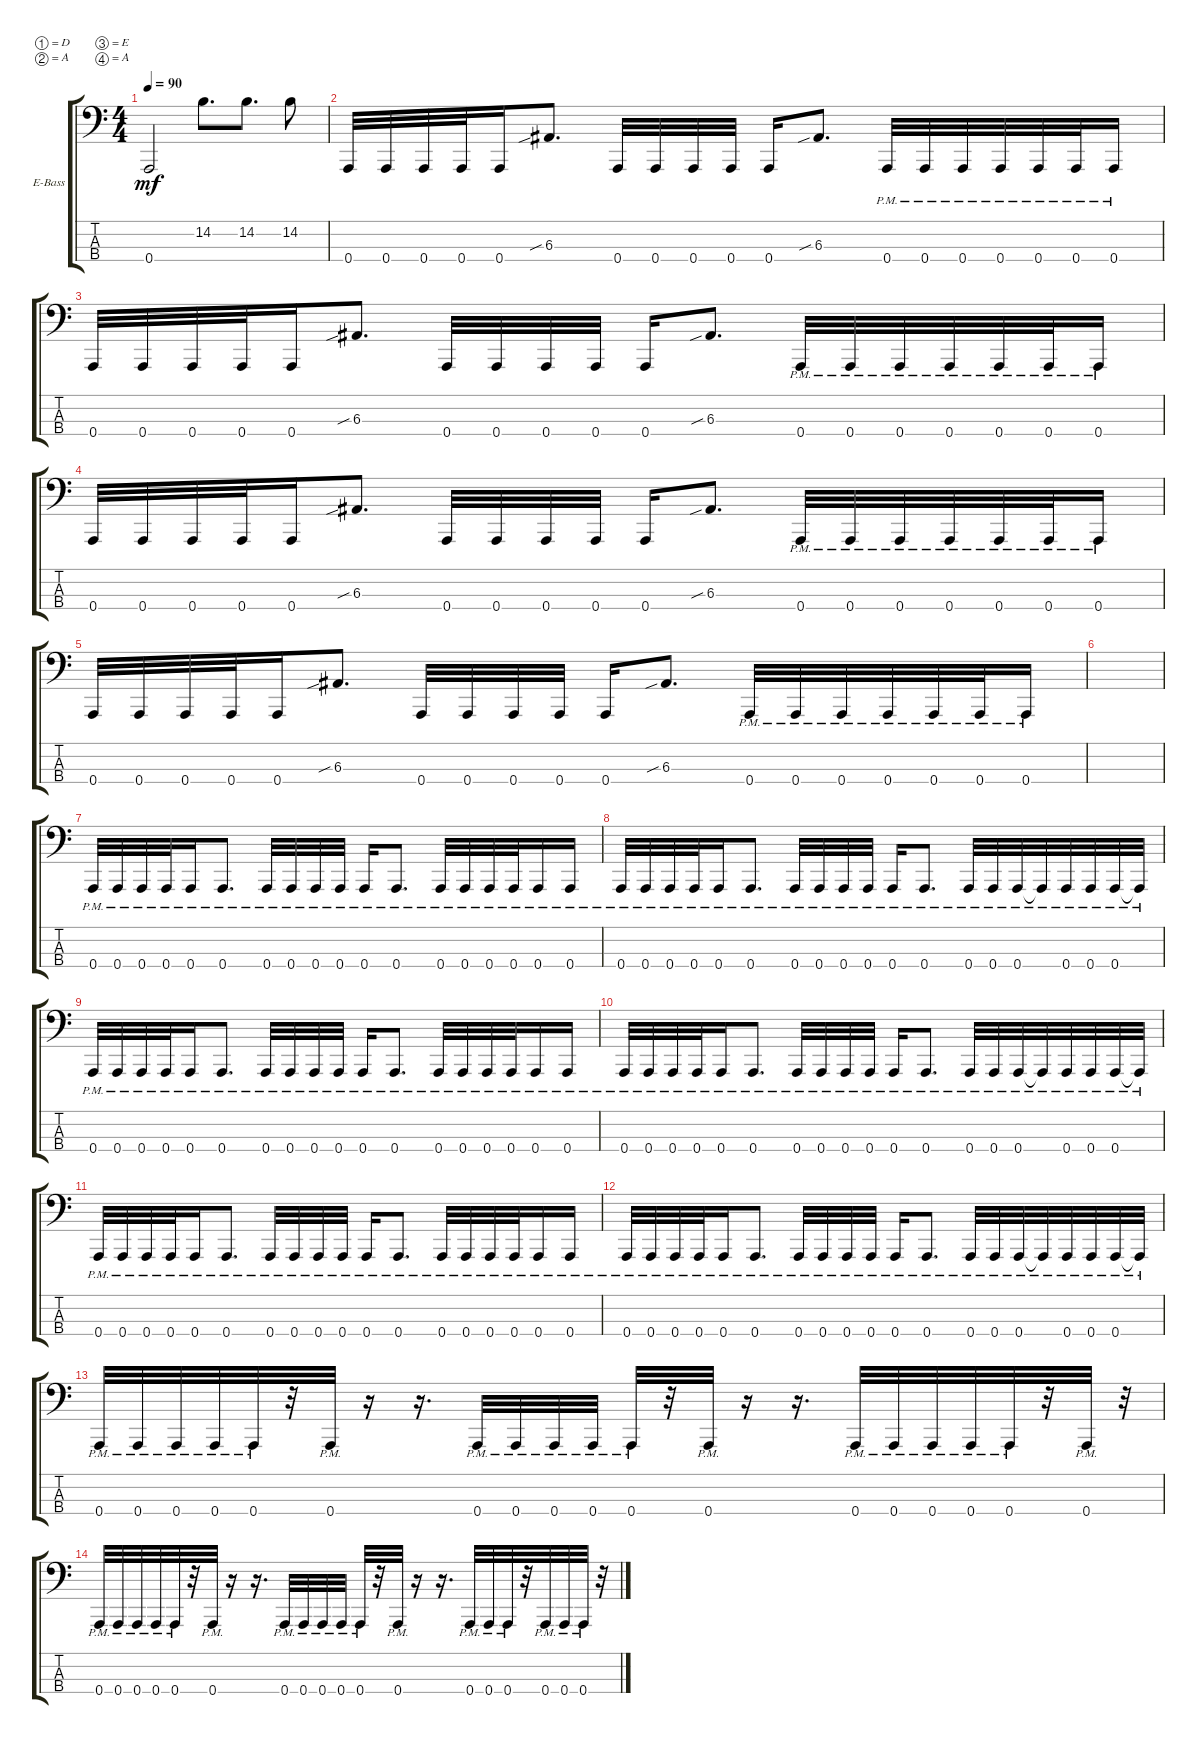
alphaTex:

\bracketExtendMode groupsimilarinstruments
\firstSystemTrackNameOrientation horizontal
\otherSystemsTrackNameOrientation horizontal
\track ("Electric Bass" "E-Bass") {instrument electricbassfinger}
\staff {score tabs}
\tuning (D2 A1 E1 A0)
\ts (4 4)
\tempo 90
\clef f4
\ks c
0.4{t}.2{dy mf} 14.2.8{d} 14.2.8{d} 14.2.8 |
0.4.32 0.4.32 0.4.32 0.4.32 0.4.16 6.3{sib}.8{d} 0.4.32 0.4.32 0.4.32 0.4.32 0.4.16 6.3{sib}.8{d} 0.4{pm}.32 0.4{pm}.32 0.4{pm}.32 0.4{pm}.32 0.4{pm}.32 0.4{pm}.32 0.4{pm}.16 |
0.4.32 0.4.32 0.4.32 0.4.32 0.4.16 6.3{sib}.8{d} 0.4.32 0.4.32 0.4.32 0.4.32 0.4.16 6.3{sib}.8{d} 0.4{pm}.32 0.4{pm}.32 0.4{pm}.32 0.4{pm}.32 0.4{pm}.32 0.4{pm}.32 0.4{pm}.16 |
0.4.32 0.4.32 0.4.32 0.4.32 0.4.16 6.3{sib}.8{d} 0.4.32 0.4.32 0.4.32 0.4.32 0.4.16 6.3{sib}.8{d} 0.4{pm}.32 0.4{pm}.32 0.4{pm}.32 0.4{pm}.32 0.4{pm}.32 0.4{pm}.32 0.4{pm}.16 |
0.4.32 0.4.32 0.4.32 0.4.32 0.4.16 6.3{sib}.8{d} 0.4.32 0.4.32 0.4.32 0.4.32 0.4.16 6.3{sib}.8{d} 0.4{pm}.32 0.4{pm}.32 0.4{pm}.32 0.4{pm}.32 0.4{pm}.32 0.4{pm}.32 0.4{pm}.16 |
|
0.4{pm}.32 0.4{pm}.32 0.4{pm}.32 0.4{pm}.32 0.4{pm}.16 0.4{pm}.8{d} 0.4{pm}.32 0.4{pm}.32 0.4{pm}.32 0.4{pm}.32 0.4{pm}.16 0.4{pm}.8{d} 0.4{pm}.32 0.4{pm}.32 0.4{pm}.32 0.4{pm}.32 0.4{pm}.16 0.4{pm}.16 |
0.4{pm}.32 0.4{pm}.32 0.4{pm}.32 0.4{pm}.32 0.4{pm}.16 0.4{pm}.8{d} 0.4{pm}.32 0.4{pm}.32 0.4{pm}.32 0.4{pm}.32 0.4{pm}.16 0.4{pm}.8{d} 0.4{pm}.32 0.4{pm}.32 0.4{pm}.32 0.4{pm t}.32 0.4{pm}.32 0.4{pm}.32 0.4{pm}.32 0.4{pm t}.32 |
0.4{pm}.32 0.4{pm}.32 0.4{pm}.32 0.4{pm}.32 0.4{pm}.16 0.4{pm}.8{d} 0.4{pm}.32 0.4{pm}.32 0.4{pm}.32 0.4{pm}.32 0.4{pm}.16 0.4{pm}.8{d} 0.4{pm}.32 0.4{pm}.32 0.4{pm}.32 0.4{pm}.32 0.4{pm}.16 0.4{pm}.16 |
0.4{pm}.32 0.4{pm}.32 0.4{pm}.32 0.4{pm}.32 0.4{pm}.16 0.4{pm}.8{d} 0.4{pm}.32 0.4{pm}.32 0.4{pm}.32 0.4{pm}.32 0.4{pm}.16 0.4{pm}.8{d} 0.4{pm}.32 0.4{pm}.32 0.4{pm}.32 0.4{pm t}.32 0.4{pm}.32 0.4{pm}.32 0.4{pm}.32 0.4{pm t}.32 |
0.4{pm}.32 0.4{pm}.32 0.4{pm}.32 0.4{pm}.32 0.4{pm}.16 0.4{pm}.8{d} 0.4{pm}.32 0.4{pm}.32 0.4{pm}.32 0.4{pm}.32 0.4{pm}.16 0.4{pm}.8{d} 0.4{pm}.32 0.4{pm}.32 0.4{pm}.32 0.4{pm}.32 0.4{pm}.16 0.4{pm}.16 |
0.4{pm}.32 0.4{pm}.32 0.4{pm}.32 0.4{pm}.32 0.4{pm}.16 0.4{pm}.8{d} 0.4{pm}.32 0.4{pm}.32 0.4{pm}.32 0.4{pm}.32 0.4{pm}.16 0.4{pm}.8{d} 0.4{pm}.32 0.4{pm}.32 0.4{pm}.32 0.4{pm t}.32 0.4{pm}.32 0.4{pm}.32 0.4{pm}.32 0.4{pm t}.32 |
0.4{pm}.32 0.4{pm}.32 0.4{pm}.32 0.4{pm}.32 0.4{pm}.32 r.32 0.4{pm}.32 r.16 r.16{d} 0.4{pm}.32 0.4{pm}.32 0.4{pm}.32 0.4{pm}.32 0.4{pm}.32 r.32 0.4{pm}.32 r.16 r.16{d} 0.4{pm}.32 0.4{pm}.32 0.4{pm}.32 0.4{pm}.32 0.4{pm}.32 r.32 0.4{pm}.32 r.32 |
0.4{pm}.32 0.4{pm}.32 0.4{pm}.32 0.4{pm}.32 0.4{pm}.32 r.32 0.4{pm}.32 r.16 r.16{d} 0.4{pm}.32 0.4{pm}.32 0.4{pm}.32 0.4{pm}.32 0.4{pm}.32 r.32 0.4{pm}.32 r.16 r.16{d} 0.4{pm}.32 0.4{pm}.32 0.4{pm}.32 r.32 0.4{pm}.32 0.4{pm}.32 0.4{pm}.32 r.32
